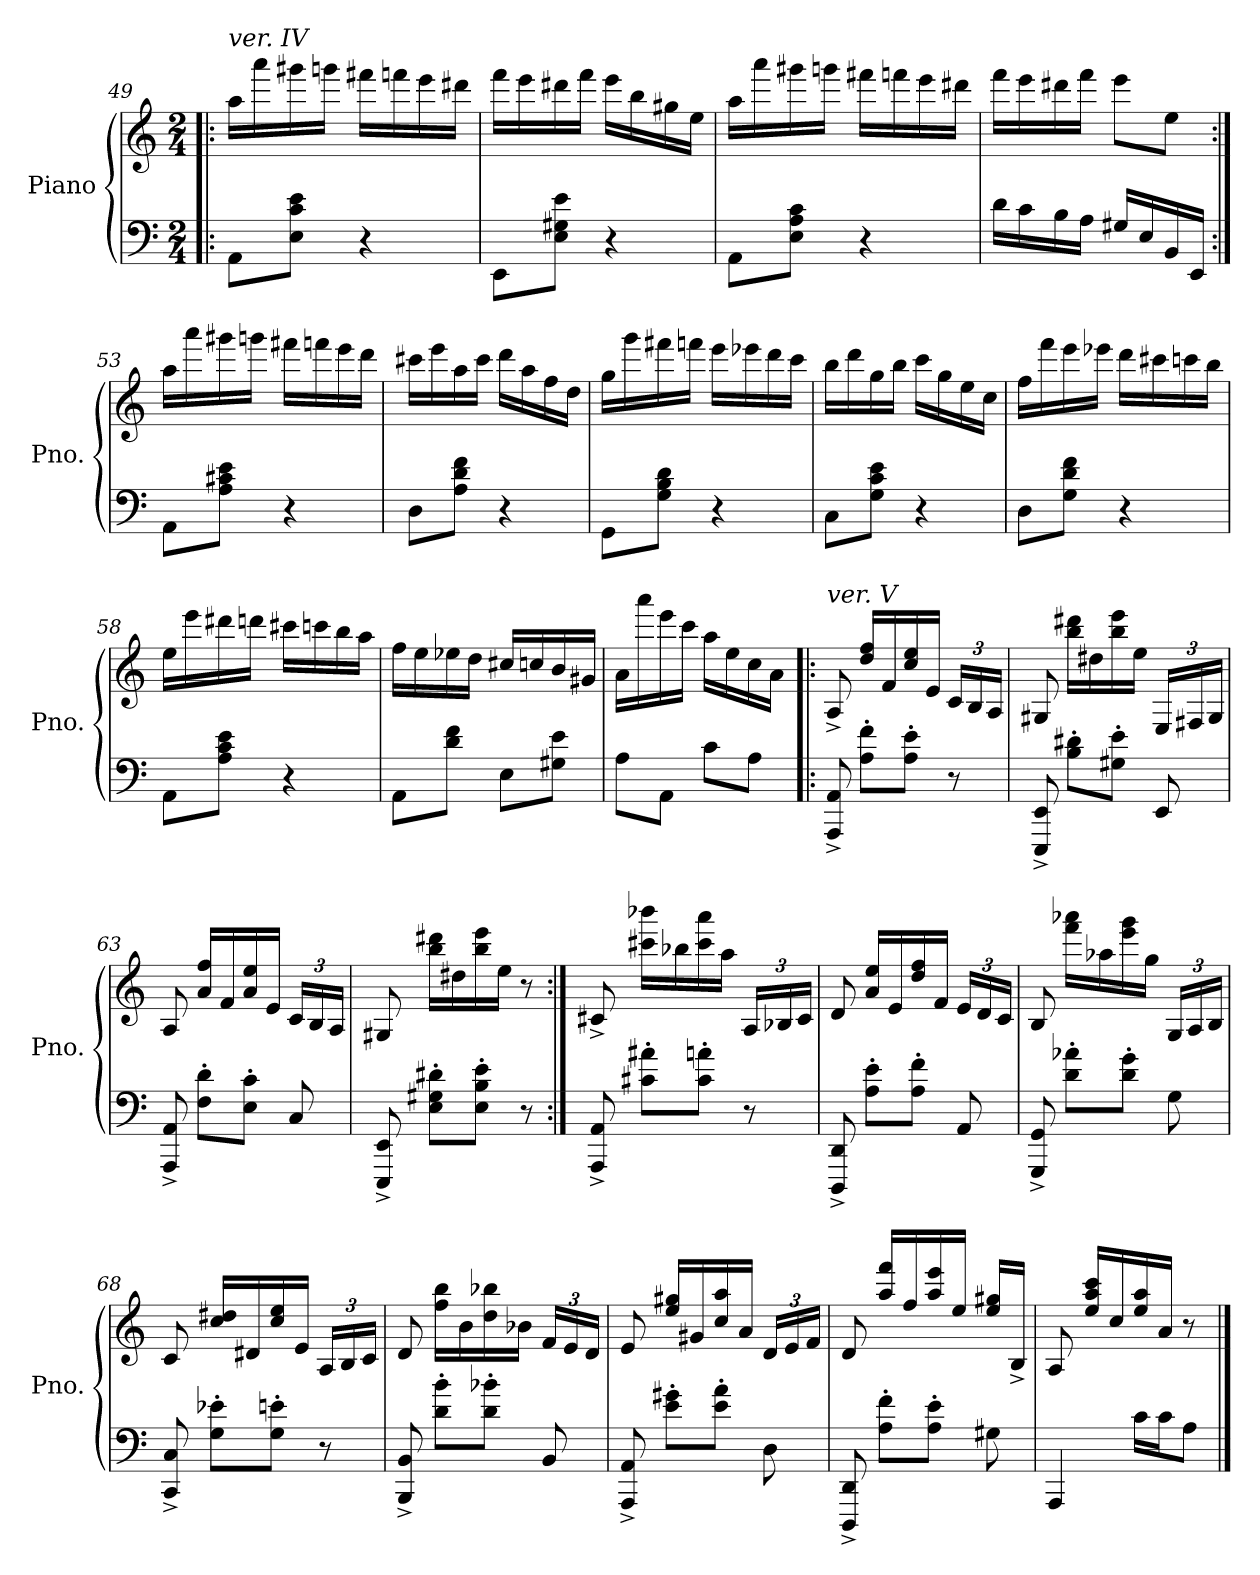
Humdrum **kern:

**kern	**kern
*part1	*part1
*staff2	*staff1
*I"Piano	*
*I'Pno.	*
*clefF4	*clefG2
*k[]	*k[]
*M2/4	*M2/4
=49!|:	=49!|:
!	!LO:TX:a:i:t=ver. IV
8AA\L	16aa\LL
.	16aaa\
8E\ 8c\ 8e\J	16ggg#X\
.	16gggn\JJ
4r	16fff#X\LL
.	16fffn\
.	16eee\
.	16ddd#X\JJ
=50	=50
8EE\L	16fff\LL
.	16eee\
8E\ 8G#X\ 8e\J	16ddd#X\
.	16fff\JJ
4r	16eee\LL
.	16bb\
.	16gg#X\
.	16ee\JJ
=51	=51
8AA\L	16aa\LL
.	16aaa\
8E\ 8A\ 8c\J	16ggg#X\
.	16gggn\JJ
4r	16fff#X\LL
.	16fffn\
.	16eee\
.	16ddd#X\JJ
!!LO:LB:g=z
=52	=52
16d\LL	16fff\LL
16c\	16eee\
16B\	16ddd#X\
16A\JJ	16fff\JJ
16G#X/LL	8eee\L
16E/	.
16BB/	8ee\J
16EE/JJ	.
=53:|!	=53:|!
8AA\L	16aa\LL
.	16aaa\
8A\ 8c#X\ 8e\J	16ggg#X\
.	16gggn\JJ
4r	16fff#X\LL
.	16fffn\
.	16eee\
.	16ddd\JJ
=54	=54
8D\L	16ccc#X\LL
.	16eee\
8A\ 8d\ 8f\J	16aa\
.	16ccc#\JJ
4r	16ddd\LL
.	16aa\
.	16ff\
.	16dd\JJ
!!LO:PB:g=z
=55	=55
8GG\L	16gg\LL
.	16ggg\
8G\ 8B\ 8d\J	16fff#X\
.	16fffn\JJ
4r	16eee\LL
.	16eee-X\
.	16ddd\
.	16ccc\JJ
=56	=56
8C\L	16bb\LL
.	16ddd\
8G\ 8c\ 8e\J	16gg\
.	16bb\JJ
4r	16ccc\LL
.	16gg\
.	16ee\
.	16cc\JJ
=57	=57
8D\L	16ff\LL
.	16fff\
8G\ 8d\ 8f\J	16eee\
.	16eee-X\JJ
4r	16ddd\LL
.	16ccc#X\
.	16cccn\
.	16bb\JJ
!!LO:LB:g=z
=58	=58
8AA\L	16ee\LL
.	16eee\
8A\ 8c\ 8e\J	16ddd#X\
.	16dddn\JJ
4r	16ccc#X\LL
.	16cccn\
.	16bb\
.	16aa\JJ
=59	=59
8AA\L	16ff\LL
.	16ee\
8d\ 8f\J	16ee-X\
.	16dd\JJ
8E\L	16cc#X/LL
.	16ccn/
8G#X\ 8e\J	16b/
.	16g#X/JJ
=60	=60
8A\L	16a\LL
.	16aaa\
8AA\J	16eee\
.	16ccc\JJ
8c\L	16aa\LL
.	16ee\
8A\J	16cc\
.	16a\JJ
=61!|:	=61!|:
!	!LO:TX:a:i:t=ver. V
8AAA/^ 8AA/^	8A^/
8A\' 8f\'L	16dd/ 16ff/LL
.	16f/
8A\' 8e\'J	16cc/ 16ee/
.	16e/JJ
*	*Xbrackettup
8r	24c/LL
.	24B/
.	24A/JJ
!!LO:LB:g=z
=62	=62
8EEE/^ 8EE/^	8G#X/
8B\' 8d#X\'L	16bb\ 16ddd#X\LL
.	16dd#X\
8G#X\' 8e\'J	16bb\ 16eee\
.	16ee\JJ
8EE/	24E/LL
.	24F#X/
.	24G#/JJ
=63	=63
8AAA/^ 8AA/^	8A/
8F\' 8d\'L	16a/ 16ff/LL
.	16f/
8E\' 8c\'J	16a/ 16ee/
.	16e/JJ
8C/	24c/LL
.	24B/
.	24A/JJ
=64	=64
8EEE/^ 8EE/^	8G#X/
8E\' 8G#X\' 8d#X\'L	16bb\ 16ddd#X\LL
.	16dd#X\
8E\' 8B\' 8e\'J	16bb\ 16eee\
.	16ee\JJ
8r	8r
!!LO:LB:g=z
=65:|!	=65:|!
8AAA/^ 8AA/^	8c#X^/
8c#X\' 8a#X\'L	16ccc#X\ 16bbb-X\LL
.	16bb-X\
8c#\' 8an\'J	16ccc#\ 16aaa\
.	16aa\JJ
8r	24A/LL
.	24B-X/
.	24c#/JJ
=66	=66
8DDD/^ 8DD/^	8d/
8A\' 8e\'L	16a/ 16ee/LL
.	16e/
8A\' 8f\'J	16dd/ 16ff/
.	16f/JJ
8AA/	24e/LL
.	24d/
.	24c/JJ
=67	=67
8GGG/^ 8GG/^	8B/
8d\' 8a-X\'L	16fff\ 16aaa-X\LL
.	16aa-X\
8d\' 8g\'J	16eee\ 16ggg\
.	16gg\JJ
8G\	24G/LL
.	24A/
.	24B/JJ
!!LO:LB:g=z
=68	=68
8CC/^ 8C/^	8c/
8G\' 8e-X\'L	16cc/ 16dd#X/LL
.	16d#X/
8G\' 8en\'J	16cc/ 16ee/
.	16e/JJ
8r	24A/LL
.	24B/
.	24c/JJ
=69	=69
8BBB/^ 8BB/^	8d/
8d\' 8b\'L	16ff\ 16bb\LL
.	16b\
8d\' 8b-X\'J	16dd\ 16bb-X\
.	16b-X\JJ
8BB/	24f/LL
.	24e/
.	24d/JJ
=70	=70
8AAA/^ 8AA/^	8e/
8e\' 8g#X\'L	16ee/ 16gg#X/LL
.	16g#X/
8e\' 8a\'J	16cc/ 16aa/
.	16a/JJ
8D\	24d/LL
.	24e/
.	24f/JJ
=71	=71
8DDD/^ 8DD/^	8d/
8A\' 8f\'L	16aa/ 16fff/LL
.	16ff/
8A\' 8e\'J	16aa/ 16eee/
.	16ee/JJ
8G#X\	16ee/ 16gg#X/LL
.	16B^/JJ
!!LO:LB:g=z
=72	=72
4AAA/	8A/
.	16ee/ 16aa/ 16ccc/LL
.	16cc/
16c\LL	16ee/ 16aa/
16c\J	16a/JJ
8A\J	8r
==	==
*-	*-
